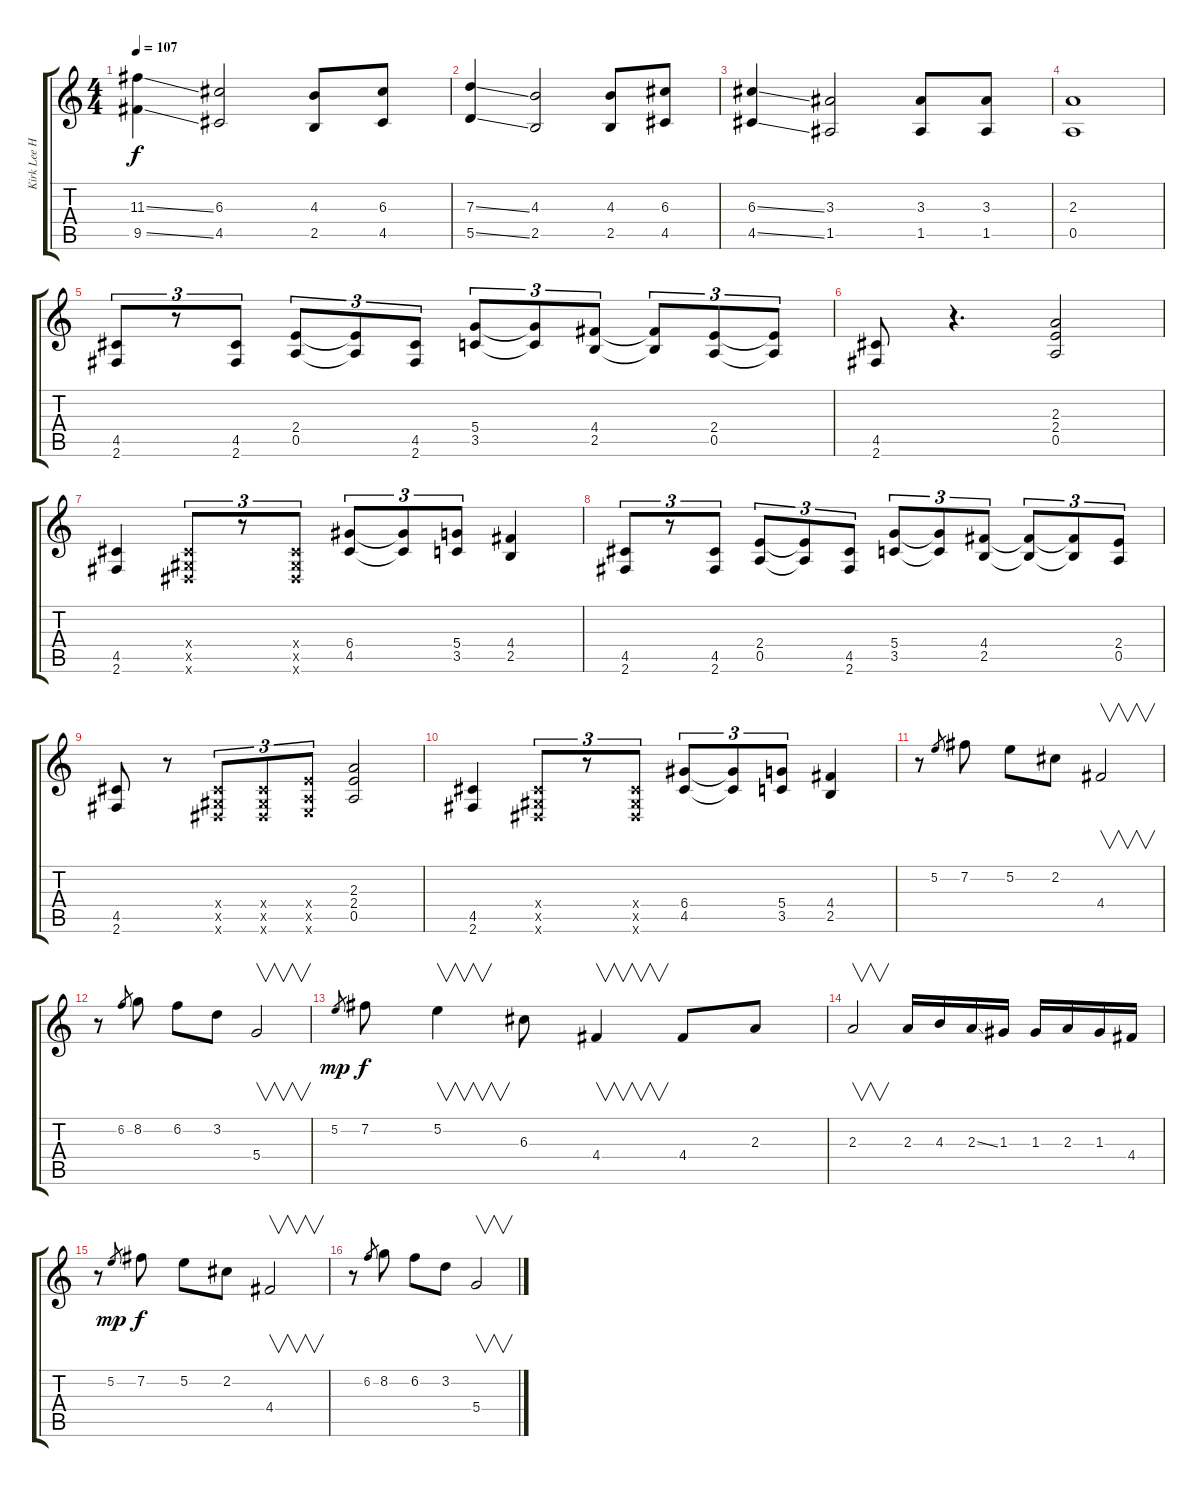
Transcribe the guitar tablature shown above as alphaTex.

\track ("Kirk Lee Hammett" "Kirk Lee H") {instrument distortionguitar}
\staff {score tabs}
\tuning (E4 B3 G3 D3 A2 E2) {hide}
\ts (4 4)
\tempo 107
\clef g2
\ks c
(11.3{ss} 9.5{ss}).4{dy f} (6.3 4.5).2 (4.3 2.5).8 (6.3 4.5).8 |
(7.3{ss} 5.5{ss}).4 (4.3 2.5).2 (4.3 2.5).8 (6.3 4.5).8 |
(6.3{ss} 4.5{ss}).4 (3.3 1.5).2 (3.3 1.5).8 (3.3 1.5).8 |
(2.3 0.5).1 |
(4.5 2.6).8{tu (3 2)} r.8{tu (3 2)} (4.5 2.6).8{tu (3 2)} (2.4 0.5).8{tu (3 2)} (2.4{t} 0.5{t}).8{tu (3 2)} (4.5 2.6).8{tu (3 2)} (5.4 3.5).8{tu (3 2)} (5.4{t} 3.5{t}).8{tu (3 2)} (4.4 2.5).8{tu (3 2)} (4.4{t} 2.5{t}).8{tu (3 2)} (2.4 0.5).8{tu (3 2)} (2.4{t} 0.5{t}).8{tu (3 2)} |
(4.5 2.6).8 r.4{d} (2.3 2.4 0.5).2 |
(4.5 2.6).4 (-1.4{x} -1.5{x} -1.6{x}).8{tu (3 2)} r.8{tu (3 2)} (-1.4{x} -1.5{x} -1.6{x}).8{tu (3 2)} (6.4 4.5).8{tu (3 2)} (6.4{t} 4.5{t}).8{tu (3 2)} (5.4 3.5).8{tu (3 2)} (4.4 2.5).4 |
(4.5 2.6).8{tu (3 2)} r.8{tu (3 2)} (4.5 2.6).8{tu (3 2)} (2.4 0.5).8{tu (3 2)} (2.4{t} 0.5{t}).8{tu (3 2)} (4.5 2.6).8{tu (3 2)} (5.4 3.5).8{tu (3 2)} (5.4{t} 3.5{t}).8{tu (3 2)} (4.4 2.5).8{tu (3 2)} (4.4{t} 2.5{t}).8{tu (3 2)} (4.4{t} 2.5{t}).8{tu (3 2)} (2.4 0.5).8{tu (3 2)} |
(4.5 2.6).8 r.8 (-1.4{x} -1.5{x} -1.6{x}).8{tu (3 2)} (-1.4{x} -1.5{x} -1.6{x}).8{tu (3 2)} (2.4{x} 0.5{x} 0.6{x}).8{tu (3 2)} (2.3 2.4 0.5).2 |
(4.5 2.6).4 (-1.4{x} -1.5{x} -1.6{x}).8{tu (3 2)} r.8{tu (3 2)} (-1.4{x} -1.5{x} -1.6{x}).8{tu (3 2)} (6.4 4.5).8{tu (3 2)} (6.4{t} 4.5{t}).8{tu (3 2)} (5.4 3.5).8{tu (3 2)} (4.4 2.5).4 |
r.8 5.2.8{gr} 7.2.8 5.2.8 2.2.8 4.4.2{v} |
r.8 6.2.8{gr} 8.2.8 6.2.8 3.2.8 5.4.2{v} |
5.2.8{gr dy mp} 7.2.8{dy f} 5.2.4{v} 6.3.8 4.4.4{v} 4.4.8 2.3.8 |
2.3.2{v} 2.3.16 4.3.16 2.3{ss}.16 1.3.16 1.3.16 2.3.16 1.3.16 4.4.16 |
r.8 5.2.8{gr dy mp} 7.2.8{dy f} 5.2.8 2.2.8 4.4.2{v} |
r.8 6.2.8{gr} 8.2.8 6.2.8 3.2.8 5.4.2{v}
